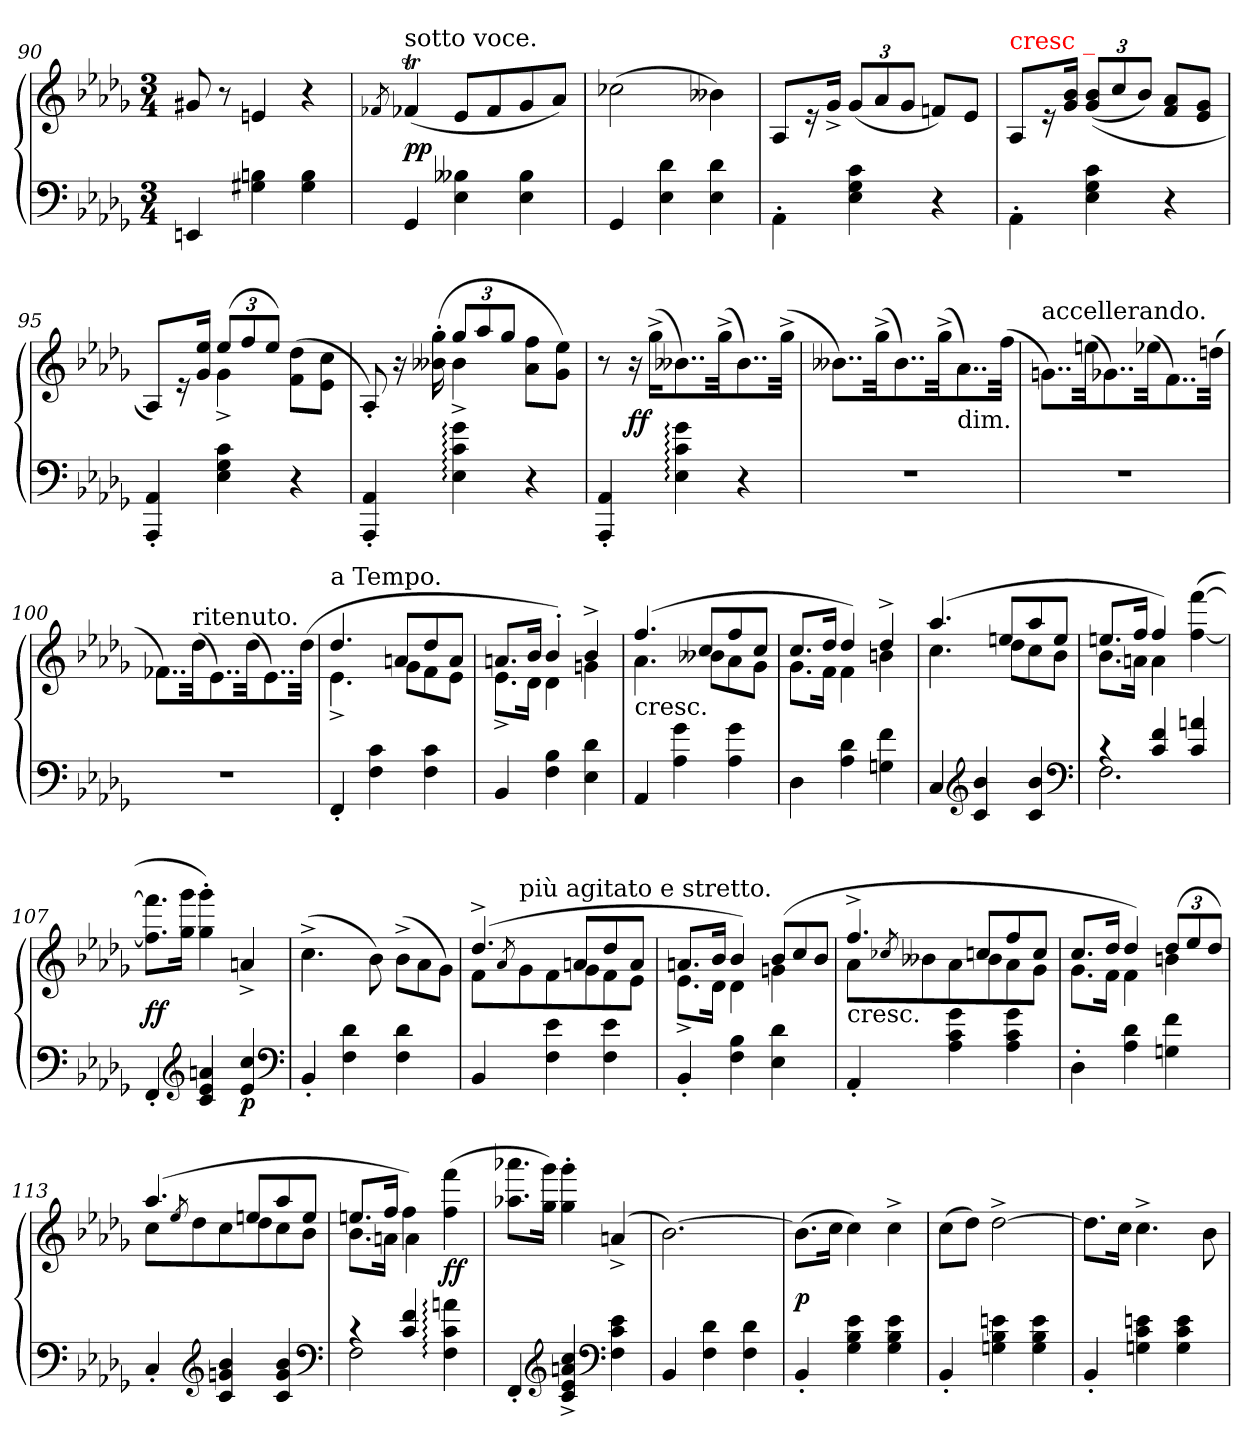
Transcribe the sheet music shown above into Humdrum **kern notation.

**kern	**kern	**dynam
*part1	*part1	*part1
*staff2	*staff1	*staff1/2
*clefF4	*clefG2	*
*k[b-e-a-d-g-]	*k[b-e-a-d-g-]	*
*b-:	*b-:	*
*M3/4	*M3/4	*
=90	=90	=90
4EEn	8g#X	.
.	8r	.
4Bn 4G#X	4en	.
4B 4G#	4r	.
=91	=91	=91
.	8qf-X/	.
!	!LO:TX:a:t=sotto voce.	!
4GG-	(4f-T	pp
4B--X 4E-	8e-L	.
.	8f-	.
4B-- 4E-	8g-	.
.	8a-J)	.
=92	=92	=92
4GG-	(2cc-X	.
4d- 4E-	.	.
4d- 4E-	4b--X)	.
=93	=93	=93
4AA-'<\	8A-/L	.
.	16r	.
.	16g-^<Jk	.
*	*Xbrackettup	*
4c 4G- 4E-	(12g-L	.
.	12a-	.
.	12g-J	.
4r	8fnL)	.
.	8e-J	.
=94	=94	=94
!	!LO:TX:a:color=red:t=cresc _	!
4AA-'<\	8A-/L	.
.	16r	.
.	16b- 16g-Jk	.
4c 4G- 4E-	((12b-/ 12g-/L	.
.	12cc	.
.	12b-J)	.
4r	8a- 8fL	.
.	8g- 8e-J	.
=95	=95	=95
*	*^	*
4AA-'< 4AAA-'<	8A-L)	4ryy	.
.	16r	.	.
.	16ee- 16g-Jk	.	.
4c 4G- 4E-	(12ee-L	4g-^<	.
.	12ff	.	.
.	12ee-J)	.	.
4r	(>8dd-\ 8f\L	4ryy	.
.	8cc\ 8e-\J	.	.
=96	=96	=96	=96
4AA-'< 4AAA-'<	8A-'<)	4ryy	.
.	16r	.	.
.	(16gg-'> 16b--X'>	.	.
4g-: 4c: 4E-:	12gg-L	4b--^<	.
.	12aa-	.	.
.	12gg-J	.	.
4r	8ff 8a-L	4ryy	.
.	8ee- 8g-J)	.	.
*	*v	*v	*
=97	=97	=97
4AA-'< 4AAA-'<	8r	.
.	16r	ff
.	(16gg-^<KL	.
4g-: 4c: 4E-:	8..b--X)	.
.	(32gg-^<kk	.
4r	8..b--)	.
.	(32gg-^<Jkk	.
=98	=98	=98
2.r	8..b--XL)	.
.	(32gg-^<kk	.
.	8..b--)	.
.	(32gg-^<kk	.
!	!LO:TX:c:t=dim.	!
.	8..a-)	.
.	(32ffJkk	.
=99	=99	=99
!	!LO:TX:a:t=accellerando.	!
2.r	8..gnL)	.
.	(32eenkk	.
.	8..g-X)	.
.	(32ee-Xkk	.
.	8..f)	.
.	(32ddnJkk	.
=100	=100	=100
2.r	8..f-X\L)	.
!	!LO:TX:a:t=ritenuto.	!
.	(32dd-kk	.
.	8..e-)	.
.	(32dd-kk	.
.	8..e-)	.
.	(>32dd-Jkk	.
=101	=101	=101
*	*^	*
!	!LO:TX:a:t=a Tempo.	!	!
4FF'<	4.dd-	4.e-^<	.
4c 4F	.	.	.
.	8anL	8g-L	.
4c 4F	8dd-	8f	.
.	8aJ	8e-J	.
=102	=102	=102	=102
4BB-	8.anL	8.e-^<L	.
.	16b-Jk	16d-Jk	.
4B- 4F	4b-'>)	4d-	.
4d- 4E-	4b-^>	4gn	.
=103	=103	=103	=103
!	!LO:TX:c:t=cresc.	!	!
4AA-	(4.ff	4.a-	.
4g- 4A-	.	.	.
.	8ccL	8b--XL	.
4g- 4A-	8ff	8a-	.
.	8ccJ	8g-J	.
=104	=104	=104	=104
4D-	8.ccL	8.g-L	.
.	16dd-Jk	16fJk	.
4d- 4A-	4dd-)	4f	.
4f 4Gn	4dd-^>	4bn	.
=105	=105	=105	=105
4C	(4.aa-	4.cc	.
*clefG2	*	*	*
4b- 4c	.	.	.
.	8eenL	8dd-L	.
4b- 4c	8aa-	8cc	.
.	8eeJ	8b-J	.
*clefF4	*	*	*
=106	=106	=106	=106
*^	*	*	*
4rc	2.F	8.eenL	8.b-L	.
.	.	16ffJk	16anJk	.
4f 4c	.	4ff)	4a	.
4an 4c	.	4ryy	([4fff [4ff	.
*v	*v	*	*	*
*	*v	*v	*
=107	=107	=107
4FF'<	8.fff] 8.ff]L	ff
.	16ggg- 16gg-Jk	.
*clefG2	*	*
4an 4e- 4c	4ggg-' 4gg-')	.
!	!	!LO:DY:b=2
4cc 4e-	4an^<	p
*clefF4	*	*
=108	=108	=108
4BB-'<	(4.cc^<	.
4d- 4F	.	.
.	8b-)	.
*	*Xtuplet	*
4d- 4F	(12b-^<\L	.
.	12a-	.
.	12g-J)	.
=109	=109	=109
*	*^	*
4BB-	(4.dd-^>	8fL	.
.	.	8qa-/	.
!	!	!LO:TX:a:t=più agitato e stretto.	!
.	.	8g-	.
4e- 4F	.	8f	.
.	8anL	8g-	.
4e- 4F	8dd-	8f	.
.	8aJ	8e-J	.
=110	=110	=110	=110
4BB-'<	8.anL	8.e-^<L	.
.	16b-Jk	16d-Jk	.
4B- 4F	4b-)	4d-	.
4d- 4E-	(12b-L	4gn	.
.	12cc	.	.
.	12b-J	.	.
=111	=111	=111	=111
!	!LO:TX:c:t=cresc.	!	!
4AA-'<	4.ff^>	8a-L	.
.	.	8qcc-X/	.
.	.	8b--X	.
4g- 4c 4A-	.	8a-	.
.	8ccnL	8b--	.
4g- 4c 4A-	8ff	8a-	.
.	8ccJ	8g-J	.
=112	=112	=112	=112
4D-'>	8.ccL	8.g-L	.
.	16dd-Jk	16fJk	.
4d- 4A-	4dd-)	4f	.
*	*tuplet	*	*
4f 4Gn	(12dd-L	4bn	.
.	12ee-	.	.
.	12dd-J)	.	.
=113	=113	=113	=113
4C'<	(4.aa-	8ccL	.
.	.	8qee-/	.
.	.	8dd-	.
*clefG2	*	*	*
4b- 4gn 4c	.	8cc	.
.	8eenL	8dd-	.
4b- 4g 4c	8aa-	8cc	.
.	8eeJ	8b-J	.
*clefF4	*	*	*
=114	=114	=114	=114
*^	*	*	*
4rc	2F	8.eenL	8.b-L	.
.	.	16ffJk	16anJk	.
4f 4c	.	4ff\)	4a	.
4ryy	4an: 4c: 4F:	4ryy	(4fff 4ff	ff
*v	*v	*	*	*
*	*v	*v	*
=115	=115	=115
4FF'<	8.aaa-X 8.aa-XL	.
.	16ggg- 16gg-Jk)	.
*clefG2	*	*
4cc^> 4an^> 4e-^> 4c^>	4ggg-'> 4gg-'>	.
*clefF4	*	*
4e- 4c 4F	(4an^>	.
=116	=116	=116
4BB-	[2.b-)	.
4d- 4F	.	.
4d- 4F	.	.
=117	=117	=117
4BB-'<	(8.b-L]	p
.	16ccJk	.
4e- 4B- 4G-	4cc)	.
4e- 4B- 4G-	4cc^>	.
=118	=118	=118
4BB-'<	(8ccL	.
.	8dd-J)	.
4en 4B- 4Gn	[2dd-^>	.
4e 4B- 4G	.	.
=119	=119	=119
4BB-'<	8.dd-L]	.
.	16ccJk	.
4en 4c 4Gn	4.cc^<	.
4e 4c 4G	.	.
.	8b-	.
=	=	=
*-	*-	*-
